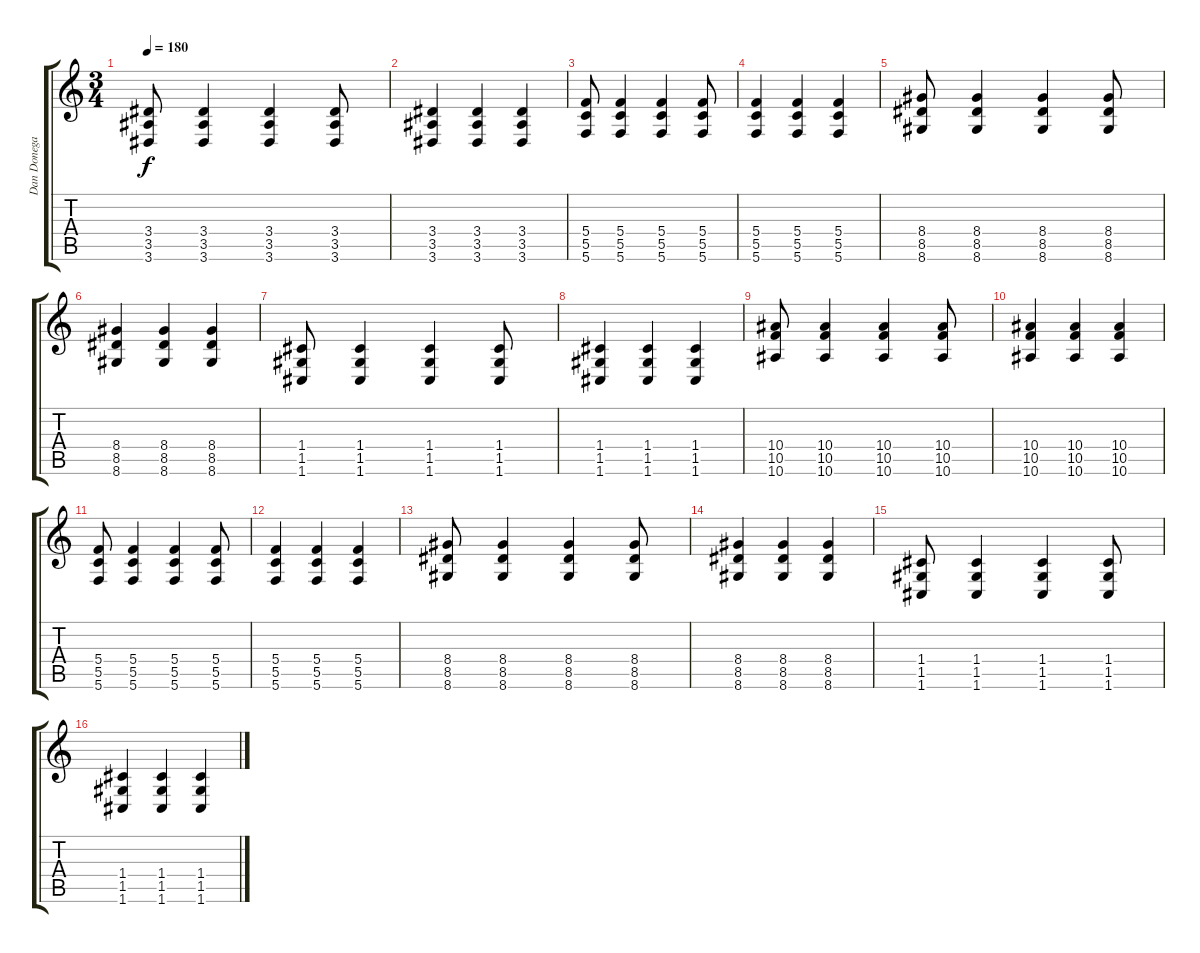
\track ("Dan Donegan Lead" "Dan Donega") {instrument distortionguitar}
\staff {score tabs}
\tuning (D4 A3 F3 C3 G2 C2) {hide}
\ts (3 4)
\tempo 180
\clef g2
\ks c
(3.4 3.5 3.6).8{dy f} (3.4 3.5 3.6).4 (3.4 3.5 3.6).4 (3.4 3.5 3.6).8 |
(3.4 3.5 3.6).4 (3.4 3.5 3.6).4 (3.4 3.5 3.6).4 |
(5.4 5.5 5.6).8 (5.4 5.5 5.6).4 (5.4 5.5 5.6).4 (5.4 5.5 5.6).8 |
(5.4 5.5 5.6).4 (5.4 5.5 5.6).4 (5.4 5.5 5.6).4 |
(8.4 8.5 8.6).8 (8.4 8.5 8.6).4 (8.4 8.5 8.6).4 (8.4 8.5 8.6).8 |
(8.4 8.5 8.6).4 (8.4 8.5 8.6).4 (8.4 8.5 8.6).4 |
(1.4 1.5 1.6).8 (1.4 1.5 1.6).4 (1.4 1.5 1.6).4 (1.4 1.5 1.6).8 |
(1.4 1.5 1.6).4 (1.4 1.5 1.6).4 (1.4 1.5 1.6).4 |
(10.4 10.5 10.6).8 (10.4 10.5 10.6).4 (10.4 10.5 10.6).4 (10.4 10.5 10.6).8 |
(10.4 10.5 10.6).4 (10.4 10.5 10.6).4 (10.4 10.5 10.6).4 |
(5.4 5.5 5.6).8 (5.4 5.5 5.6).4 (5.4 5.5 5.6).4 (5.4 5.5 5.6).8 |
(5.4 5.5 5.6).4 (5.4 5.5 5.6).4 (5.4 5.5 5.6).4 |
(8.4 8.5 8.6).8 (8.4 8.5 8.6).4 (8.4 8.5 8.6).4 (8.4 8.5 8.6).8 |
(8.4 8.5 8.6).4 (8.4 8.5 8.6).4 (8.4 8.5 8.6).4 |
(1.4 1.5 1.6).8 (1.4 1.5 1.6).4 (1.4 1.5 1.6).4 (1.4 1.5 1.6).8 |
(1.4 1.5 1.6).4 (1.4 1.5 1.6).4 (1.4 1.5 1.6).4
